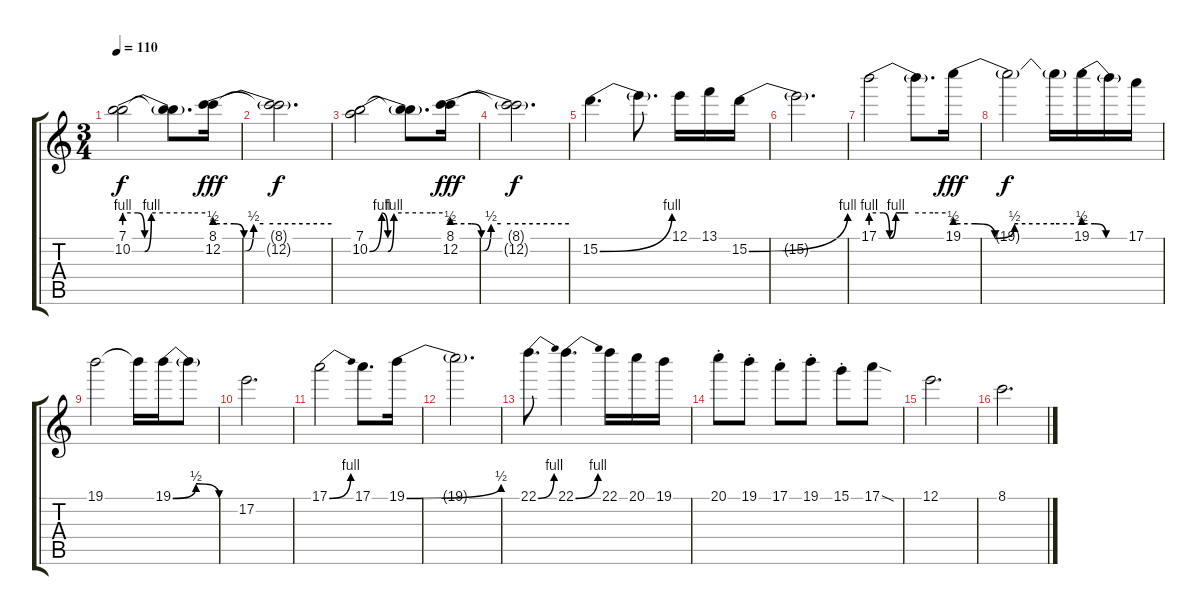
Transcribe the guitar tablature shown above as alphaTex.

\track "" {instrument distortionguitar}
\staff {score tabs}
\tuning (E4 B3 G3 D3 A2 E2) {hide}
\ts (3 4)
\tempo 110
\clef g2
\ks c
(7.1 10.2{be (custom 0 4 10 4 15 0 20 4 50 4 60 4)}).2{dy f} (7.1{t} 10.2{t}).8{d} (8.1 12.2{be (custom 0 2 10 2 15 0 20 2 25 2 30 2 60 2)}).16{dy fff} |
(8.1{t} 12.2{t}).2{d dy f} |
(7.1 10.2{be (custom 0 0 10 4 15 0 20 4 50 4 60 4)}).2 (7.1{t} 10.2{t}).8{d} (8.1 12.2{be (custom 0 2 10 2 15 0 20 2 25 2 30 2 60 2)}).16{dy fff} |
(8.1{t} 12.2{t}).2{d dy f} |
15.2{be (bend 0 0 60 4)}.4{d} 15.2{t}.8{d} 12.1.16 13.1.16 15.2{be (bend 0 0 60 4)}.16 |
15.2{t}.2{d} |
17.1{be (custom 0 4 10 4 15 0 20 4 25 4 30 4 50 4 60 4)}.2 17.1{t}.8{d} 19.1{be (custom 0 2 10 2 20 0 30 2 50 2 60 2)}.16{dy fff} |
19.1{t}.2{dy f} 19.1{t}.16 19.1{be (custom 0 2 15 2 30 0 60 0)}.16 19.1{t}.16 17.1.16 |
19.1.2 19.1{t}.16 19.1{be (bendrelease 0 0 30 2 30 2 60 0)}.16 19.1{t}.8 |
17.2.2{d} |
17.1{be (bend 0 0 60 4)}.2 17.1.8{d} 19.1{be (bend 0 0 60 2)}.16 |
19.1{t}.2{d} |
22.1{be (bend 0 0 60 4)}.8{d} 22.1{be (bend 0 0 60 4)}.4{d} 22.1.16 20.1.16 19.1.16 |
20.1{st}.8 19.1{st}.8 17.1{st}.8 19.1{st}.8 15.1{st}.8 17.1{sod}.8 |
12.1.2{d} |
8.1.2{d}
